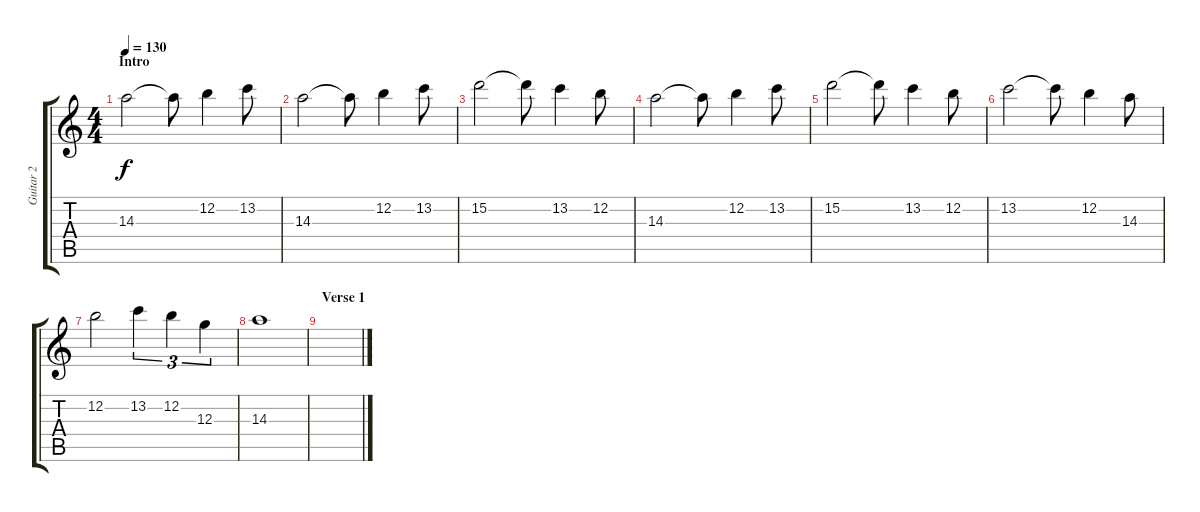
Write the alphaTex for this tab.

\track ("Guitar 2" "Guitar 2") {instrument distortionguitar}
\staff {score tabs}
\tuning (E4 B3 G3 D3 A2 E2) {hide}
\ts (4 4)
\section ("" "Intro")
\tempo 130
\clef g2
\ks c
14.3.2{dy f instrument distortionguitar} 14.3{t}.8 12.2.4 13.2.8 |
14.3.2 14.3{t}.8 12.2.4 13.2.8 |
15.2.2 15.2{t}.8 13.2.4 12.2.8 |
14.3.2 14.3{t}.8 12.2.4 13.2.8 |
15.2.2 15.2{t}.8 13.2.4 12.2.8 |
13.2.2 13.2{t}.8 12.2.4 14.3.8 |
12.2.2 13.2.4{tu (3 2)} 12.2.4{tu (3 2)} 12.3.4{tu (3 2)} |
14.3.1 |
\section ("" "Verse 1")
